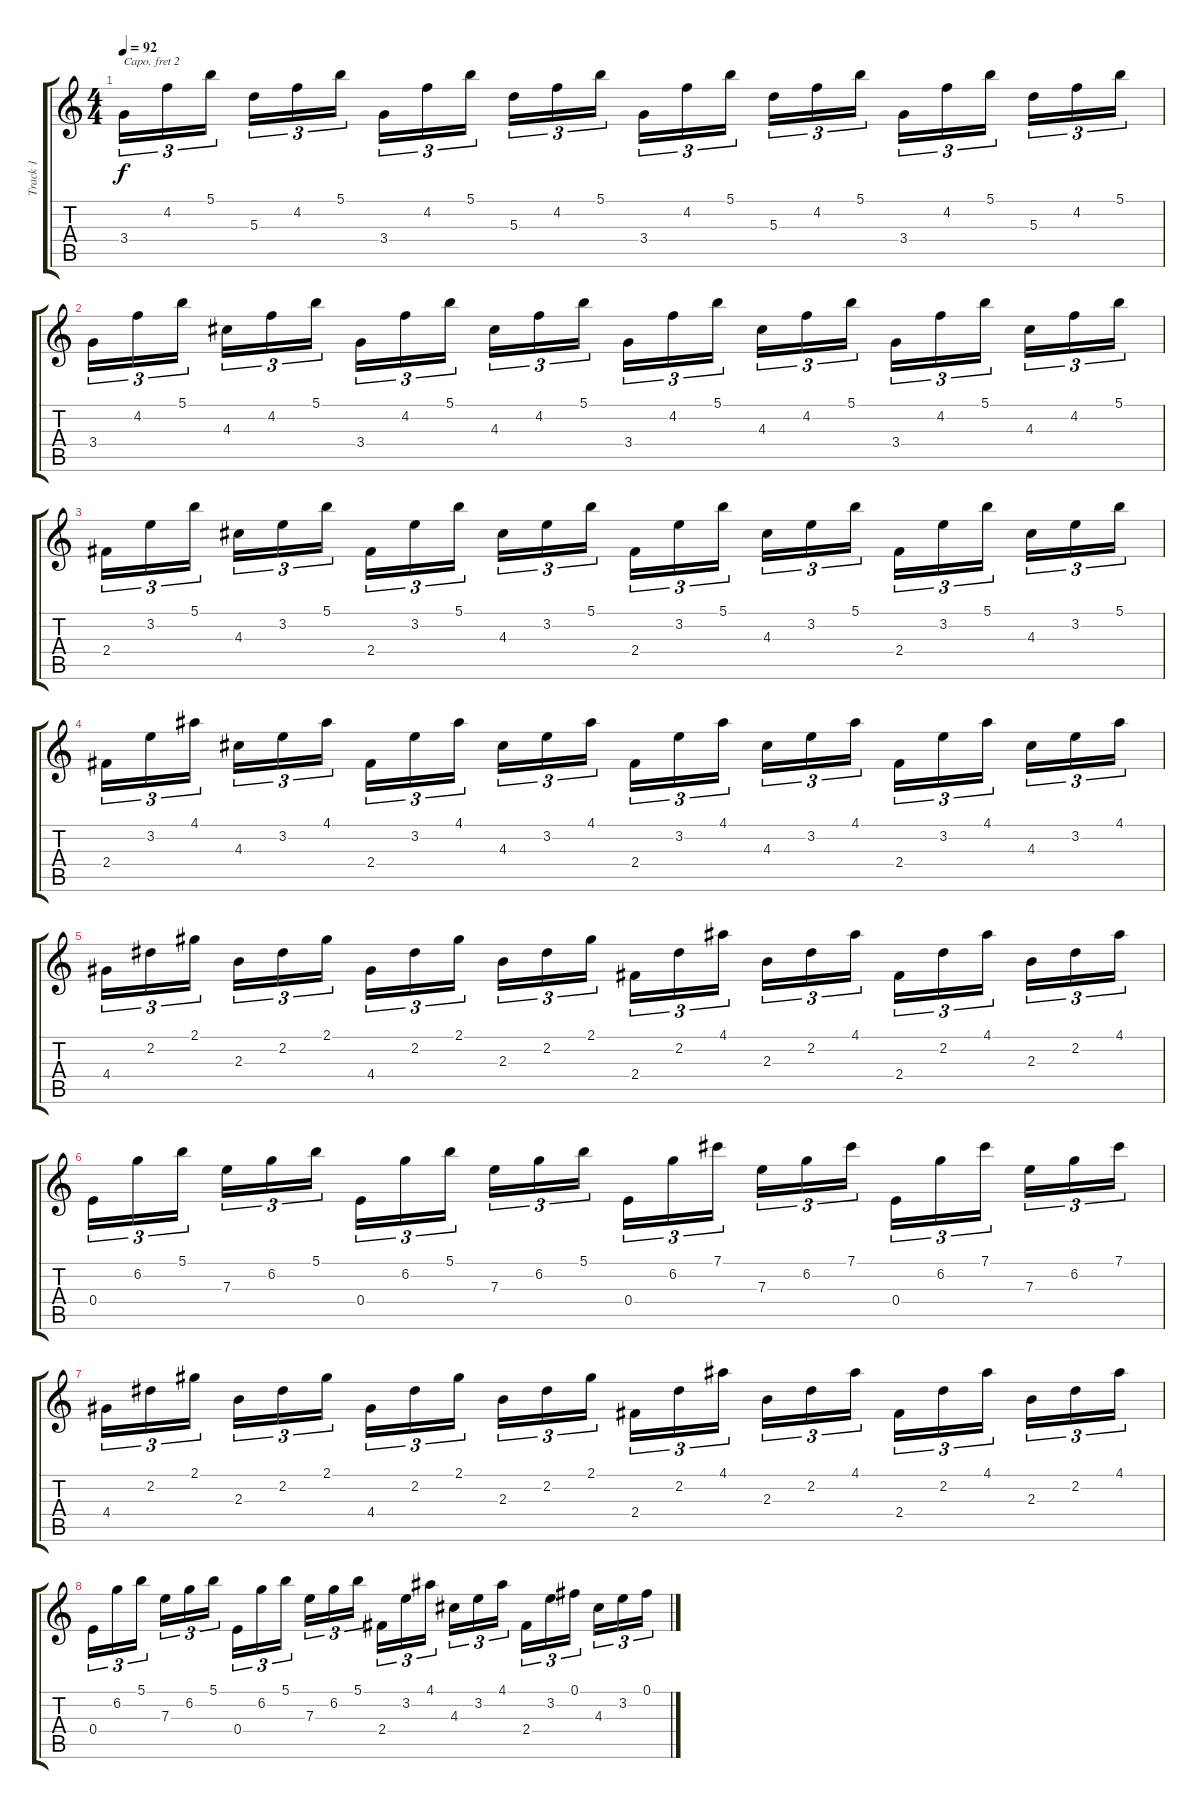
\track ("Track 1" "Track 1") {instrument acousticguitarsteel}
\staff {score tabs}
\capo 2
\tuning (E4 B3 G3 D3 A2 E2) {hide}
\ts (4 4)
\tempo 92
\clef g2
\ks c
3.4.16{tu (3 2) dy f} 4.2.16{tu (3 2)} 5.1.16{tu (3 2) beam splitsecondary} 5.3.16{tu (3 2)} 4.2.16{tu (3 2)} 5.1.16{tu (3 2)} 3.4.16{tu (3 2)} 4.2.16{tu (3 2)} 5.1.16{tu (3 2) beam splitsecondary} 5.3.16{tu (3 2)} 4.2.16{tu (3 2)} 5.1.16{tu (3 2)} 3.4.16{tu (3 2)} 4.2.16{tu (3 2)} 5.1.16{tu (3 2) beam splitsecondary} 5.3.16{tu (3 2)} 4.2.16{tu (3 2)} 5.1.16{tu (3 2)} 3.4.16{tu (3 2)} 4.2.16{tu (3 2)} 5.1.16{tu (3 2) beam splitsecondary} 5.3.16{tu (3 2)} 4.2.16{tu (3 2)} 5.1.16{tu (3 2)} |
3.4.16{tu (3 2)} 4.2.16{tu (3 2)} 5.1.16{tu (3 2) beam splitsecondary} 4.3.16{tu (3 2)} 4.2.16{tu (3 2)} 5.1.16{tu (3 2)} 3.4.16{tu (3 2)} 4.2.16{tu (3 2)} 5.1.16{tu (3 2) beam splitsecondary} 4.3.16{tu (3 2)} 4.2.16{tu (3 2)} 5.1.16{tu (3 2)} 3.4.16{tu (3 2)} 4.2.16{tu (3 2)} 5.1.16{tu (3 2) beam splitsecondary} 4.3.16{tu (3 2)} 4.2.16{tu (3 2)} 5.1.16{tu (3 2)} 3.4.16{tu (3 2)} 4.2.16{tu (3 2)} 5.1.16{tu (3 2) beam splitsecondary} 4.3.16{tu (3 2)} 4.2.16{tu (3 2)} 5.1.16{tu (3 2)} |
2.4.16{tu (3 2)} 3.2.16{tu (3 2)} 5.1.16{tu (3 2) beam splitsecondary} 4.3.16{tu (3 2)} 3.2.16{tu (3 2)} 5.1.16{tu (3 2)} 2.4.16{tu (3 2)} 3.2.16{tu (3 2)} 5.1.16{tu (3 2) beam splitsecondary} 4.3.16{tu (3 2)} 3.2.16{tu (3 2)} 5.1.16{tu (3 2)} 2.4.16{tu (3 2)} 3.2.16{tu (3 2)} 5.1.16{tu (3 2) beam splitsecondary} 4.3.16{tu (3 2)} 3.2.16{tu (3 2)} 5.1.16{tu (3 2)} 2.4.16{tu (3 2)} 3.2.16{tu (3 2)} 5.1.16{tu (3 2) beam splitsecondary} 4.3.16{tu (3 2)} 3.2.16{tu (3 2)} 5.1.16{tu (3 2)} |
2.4.16{tu (3 2)} 3.2.16{tu (3 2)} 4.1.16{tu (3 2) beam splitsecondary} 4.3.16{tu (3 2)} 3.2.16{tu (3 2)} 4.1.16{tu (3 2)} 2.4.16{tu (3 2)} 3.2.16{tu (3 2)} 4.1.16{tu (3 2) beam splitsecondary} 4.3.16{tu (3 2)} 3.2.16{tu (3 2)} 4.1.16{tu (3 2)} 2.4.16{tu (3 2)} 3.2.16{tu (3 2)} 4.1.16{tu (3 2) beam splitsecondary} 4.3.16{tu (3 2)} 3.2.16{tu (3 2)} 4.1.16{tu (3 2)} 2.4.16{tu (3 2)} 3.2.16{tu (3 2)} 4.1.16{tu (3 2) beam splitsecondary} 4.3.16{tu (3 2)} 3.2.16{tu (3 2)} 4.1.16{tu (3 2)} |
4.4.16{tu (3 2)} 2.2.16{tu (3 2)} 2.1.16{tu (3 2) beam splitsecondary} 2.3.16{tu (3 2)} 2.2.16{tu (3 2)} 2.1.16{tu (3 2)} 4.4.16{tu (3 2)} 2.2.16{tu (3 2)} 2.1.16{tu (3 2) beam splitsecondary} 2.3.16{tu (3 2)} 2.2.16{tu (3 2)} 2.1.16{tu (3 2)} 2.4.16{tu (3 2)} 2.2.16{tu (3 2)} 4.1.16{tu (3 2) beam splitsecondary} 2.3.16{tu (3 2)} 2.2.16{tu (3 2)} 4.1.16{tu (3 2)} 2.4.16{tu (3 2)} 2.2.16{tu (3 2)} 4.1.16{tu (3 2) beam splitsecondary} 2.3.16{tu (3 2)} 2.2.16{tu (3 2)} 4.1.16{tu (3 2)} |
0.4.16{tu (3 2)} 6.2.16{tu (3 2)} 5.1.16{tu (3 2) beam splitsecondary} 7.3.16{tu (3 2)} 6.2.16{tu (3 2)} 5.1.16{tu (3 2)} 0.4.16{tu (3 2)} 6.2.16{tu (3 2)} 5.1.16{tu (3 2) beam splitsecondary} 7.3.16{tu (3 2)} 6.2.16{tu (3 2)} 5.1.16{tu (3 2)} 0.4.16{tu (3 2)} 6.2.16{tu (3 2)} 7.1.16{tu (3 2) beam splitsecondary} 7.3.16{tu (3 2)} 6.2.16{tu (3 2)} 7.1.16{tu (3 2)} 0.4.16{tu (3 2)} 6.2.16{tu (3 2)} 7.1.16{tu (3 2) beam splitsecondary} 7.3.16{tu (3 2)} 6.2.16{tu (3 2)} 7.1.16{tu (3 2)} |
4.4.16{tu (3 2)} 2.2.16{tu (3 2)} 2.1.16{tu (3 2) beam splitsecondary} 2.3.16{tu (3 2)} 2.2.16{tu (3 2)} 2.1.16{tu (3 2)} 4.4.16{tu (3 2)} 2.2.16{tu (3 2)} 2.1.16{tu (3 2) beam splitsecondary} 2.3.16{tu (3 2)} 2.2.16{tu (3 2)} 2.1.16{tu (3 2)} 2.4.16{tu (3 2)} 2.2.16{tu (3 2)} 4.1.16{tu (3 2) beam splitsecondary} 2.3.16{tu (3 2)} 2.2.16{tu (3 2)} 4.1.16{tu (3 2)} 2.4.16{tu (3 2)} 2.2.16{tu (3 2)} 4.1.16{tu (3 2) beam splitsecondary} 2.3.16{tu (3 2)} 2.2.16{tu (3 2)} 4.1.16{tu (3 2)} |
0.4.16{tu (3 2)} 6.2.16{tu (3 2)} 5.1.16{tu (3 2) beam splitsecondary} 7.3.16{tu (3 2)} 6.2.16{tu (3 2)} 5.1.16{tu (3 2)} 0.4.16{tu (3 2)} 6.2.16{tu (3 2)} 5.1.16{tu (3 2) beam splitsecondary} 7.3.16{tu (3 2)} 6.2.16{tu (3 2)} 5.1.16{tu (3 2)} 2.4.16{tu (3 2)} 3.2.16{tu (3 2)} 4.1.16{tu (3 2) beam splitsecondary} 4.3.16{tu (3 2)} 3.2.16{tu (3 2)} 4.1.16{tu (3 2)} 2.4.16{tu (3 2)} 3.2.16{tu (3 2)} 0.1.16{tu (3 2) beam splitsecondary} 4.3.16{tu (3 2)} 3.2.16{tu (3 2)} 0.1.16{tu (3 2)}
